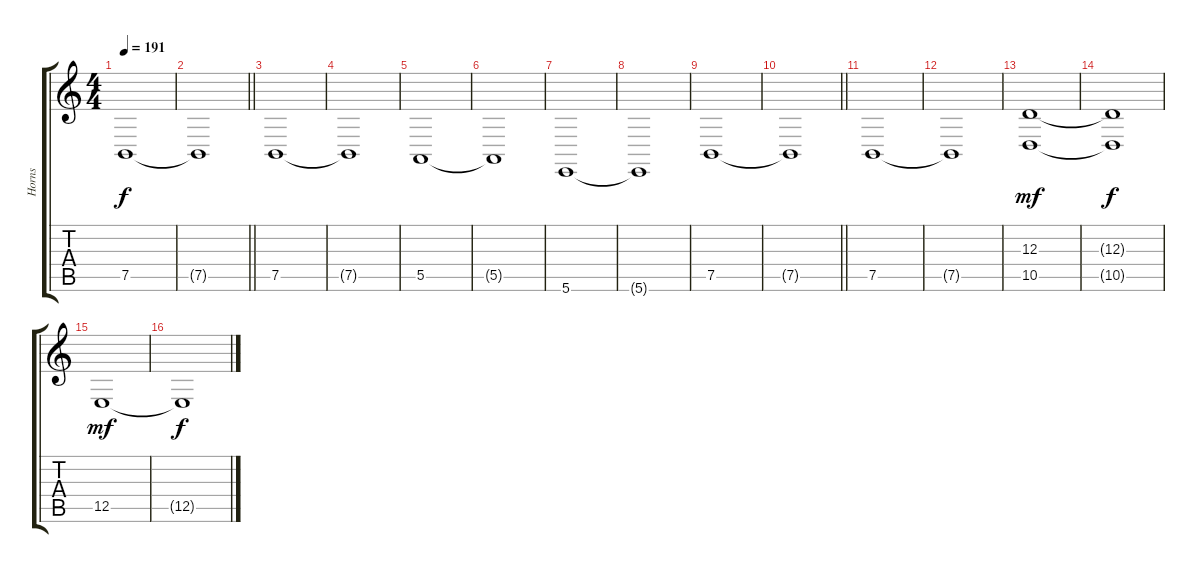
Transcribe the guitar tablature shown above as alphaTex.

\track ("Horns" "Horns") {instrument frenchhorn}
\staff {score tabs}
\tuning (B3 Gb3 D3 A2 E2 B1) {hide}
\ts (4 4)
\tempo 191
\clef g2
\ks c
7.5.1{dy f} |
\barLineRight lightlight
7.5{t}.1 |
\section ("" "")
7.5.1 |
7.5{t}.1 |
5.5.1 |
5.5{t}.1 |
5.6.1 |
5.6{t}.1 |
7.5.1 |
\barLineRight lightlight
7.5{t}.1 |
\section ("" "")
7.5.1 |
7.5{t}.1 |
(12.3 10.5).1{dy mf} |
(12.3{t} 10.5{t}).1{dy f} |
12.5.1{dy mf} |
12.5{t}.1{dy f}
